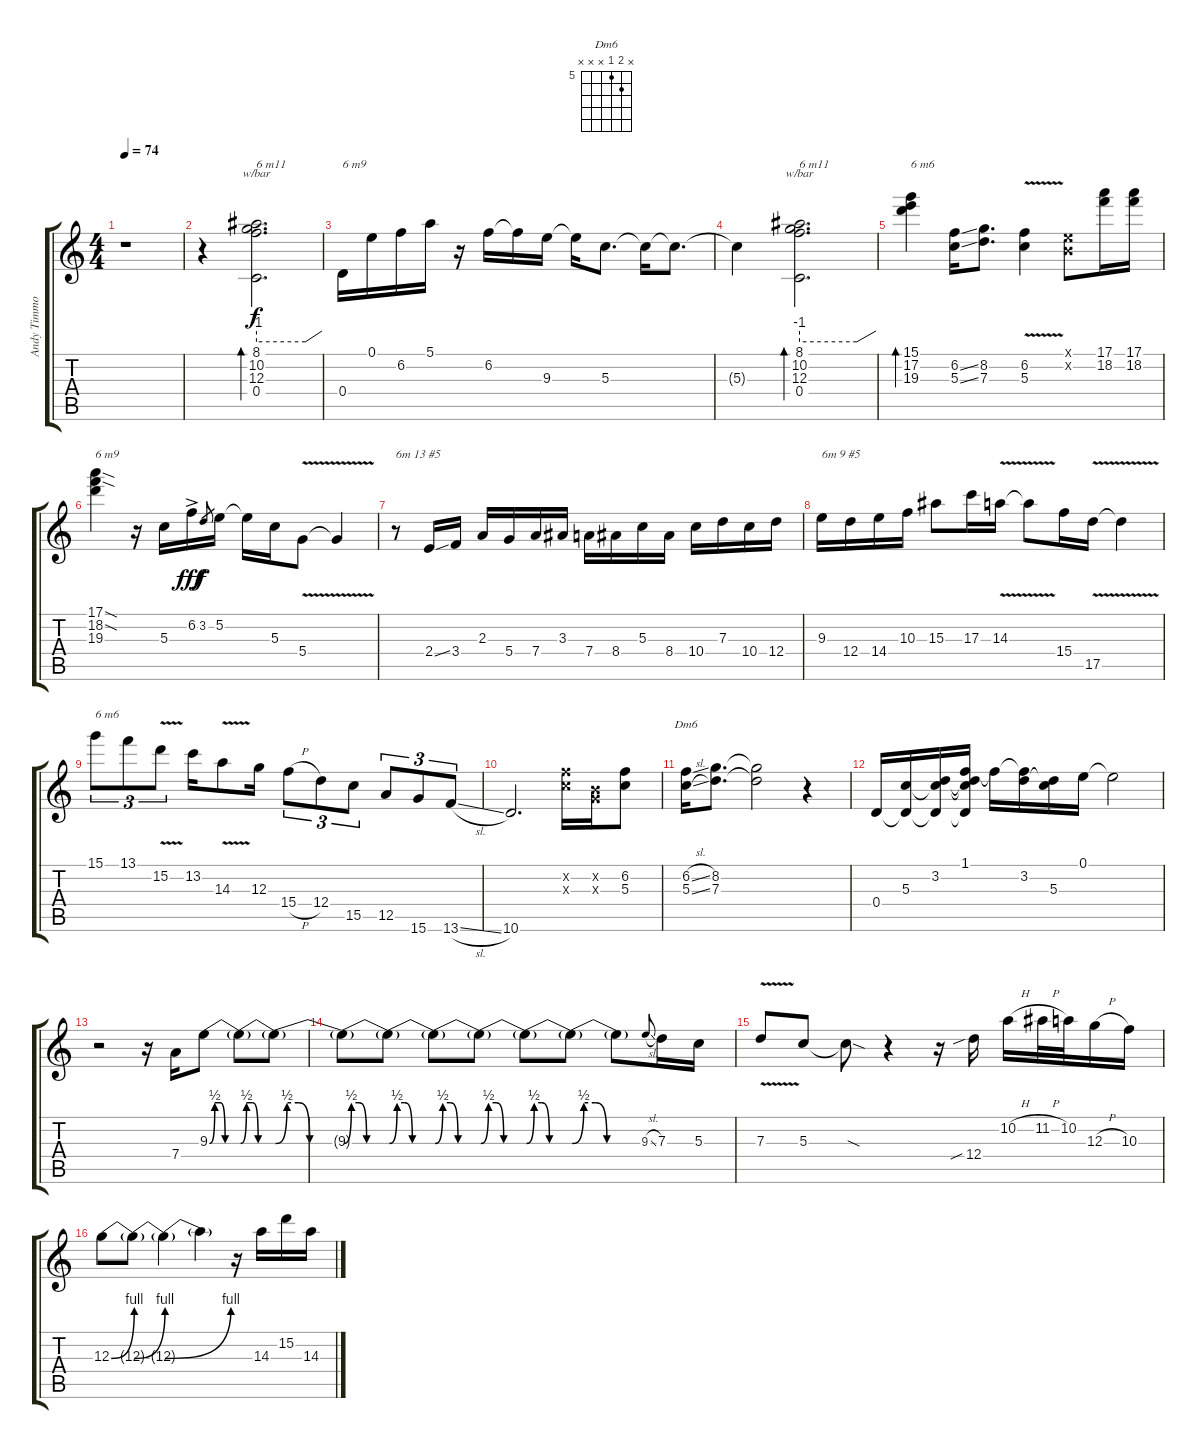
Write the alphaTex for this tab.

\track ("Andy Timmons" "Andy Timmo") {instrument distortionguitar}
\staff {score tabs}
\tuning (E4 B3 G3 D3 A2 E2) {hide}
\chord ("Dm6" x 6 5 x x x) {firstfret 5}
\ts (4 4)
\tempo 74
\clef g2
\ks c
r.1{dy f instrument electricguitarjazz} |
r.4 (8.1 10.2 12.3 0.4).2{d tbe (custom default 0 -4 45 -4 60 0) bd 240 txt "6 m11"} |
0.4.16{txt "6 m9"} 0.1.16 6.2.16 5.1.16 r.16 6.2.16 6.2{t}.16 9.3.16 9.3{t}.16 5.3.8{d} 5.3{t}.16 5.3{t}.8{d} |
5.3{t}.4 (8.1 10.2 12.3 0.4).2{d tbe (custom default 0 -4 45 -4 60 0) bd 240 txt "6 m11"} |
(15.1 17.2 19.3).4{bd 240 txt "6 m6"} (6.2{ss} 5.3{ss}).16 (8.2 7.3).8{d} (6.2{v} 5.3).4 (0.1{x} 0.2{x}).8 (17.1 18.2).16 (17.1 18.2).16 |
(17.1{sod} 18.2{sod} 19.3).4{txt "6 m9"} r.16 5.3.16 6.2{ac}.16{dy fff} 3.2.8{gr dy f} 5.2.16 5.2{t}.16 5.3.16 5.4{v}.8 5.4{t}.4 |
r.8{txt "6m 13 #5"} 2.4{ss}.16 3.4.16 2.3.16 5.4.16 7.4.16{txt ""} 3.3.16 7.4.16 8.4.16 5.3.16 8.4.16 10.4.16 7.3.16 10.4.16 12.4.16 |
9.3.16{txt "6m 9 #5"} 12.4.16 14.4.16 10.3.16 15.3.8 17.3.16 14.3{v}.16 14.3{t}.8 15.4.16 17.5{v}.16 17.5{t}.4 |
15.1.8{tu (3 2) txt "6 m6"} 13.1.8{tu (3 2)} 15.2{v}.8{tu (3 2)} 13.2.16 14.3{v}.8 12.3.16 15.4{h}.8{tu (3 2)} 12.4.8{tu (3 2)} 15.5.8{tu (3 2)} 12.5.8{tu (3 2)} 15.6.8{tu (3 2)} 13.6{sl}.8{tu (3 2)} |
10.6.2{d} (6.2{x} 5.3{x}).16 (0.2{x} 0.3{x}).16 (6.2 5.3).8 |
(6.2{sl} 5.3{sl}).16{ch "Dm6"} (8.2 7.3).8{d} (8.2{t} 7.3{t}).2 r.4 |
0.4.16{txt ""} (5.3 0.4{t}).16 (3.2 5.3{t} 0.4{t}).16 (1.1 3.2{t} 5.3{t} 0.4{t}).16 1.1{t}.16 (1.1{t} 3.2).16 (3.2{t} 5.3).16 0.1.16 0.1{t}.2 |
r.2{txt ""} r.16{instrument distortionguitar} 7.4.16 9.3{be (custom 0 0 10 2 20 2 30 0 60 0)}.8 9.3{be (custom 0 0 10 2 20 2 30 0 60 0) t}.8 9.3{be (custom 0 0 10 2 20 2 30 0 60 0) t}.8 |
9.3{be (custom 0 0 10 2 20 2 30 0 60 0) t}.8 9.3{be (custom 0 0 10 2 20 2 30 0 60 0) t}.8 9.3{be (custom 0 0 10 2 20 2 30 0 60 0) t}.8 9.3{be (custom 0 0 10 2 20 2 30 0 60 0) t}.8 9.3{be (custom 0 0 10 2 20 2 30 0 60 0) t}.8 9.3{be (custom 0 0 10 2 20 2 30 0 60 0) t}.8 9.3{t}.8 9.3{sl}.8{gr onbeat} 7.3.16 5.3.16 |
7.3{v}.8{txt "" beam Up} 5.3.8{beam Up} 5.3{sod t}.8 r.4 r.16 12.4{sib}.16 10.2{h}.16 11.2{h}.32 10.2.32 12.3{h}.16 10.3.16 |
12.3{be (bend 0 0 60 4)}.8 12.3{be (bend 0 0 60 4) t}.8 12.3{be (bend 0 0 60 4) t}.4 12.3{t}.4 r.16 14.3.16 15.2.16 14.3.16
